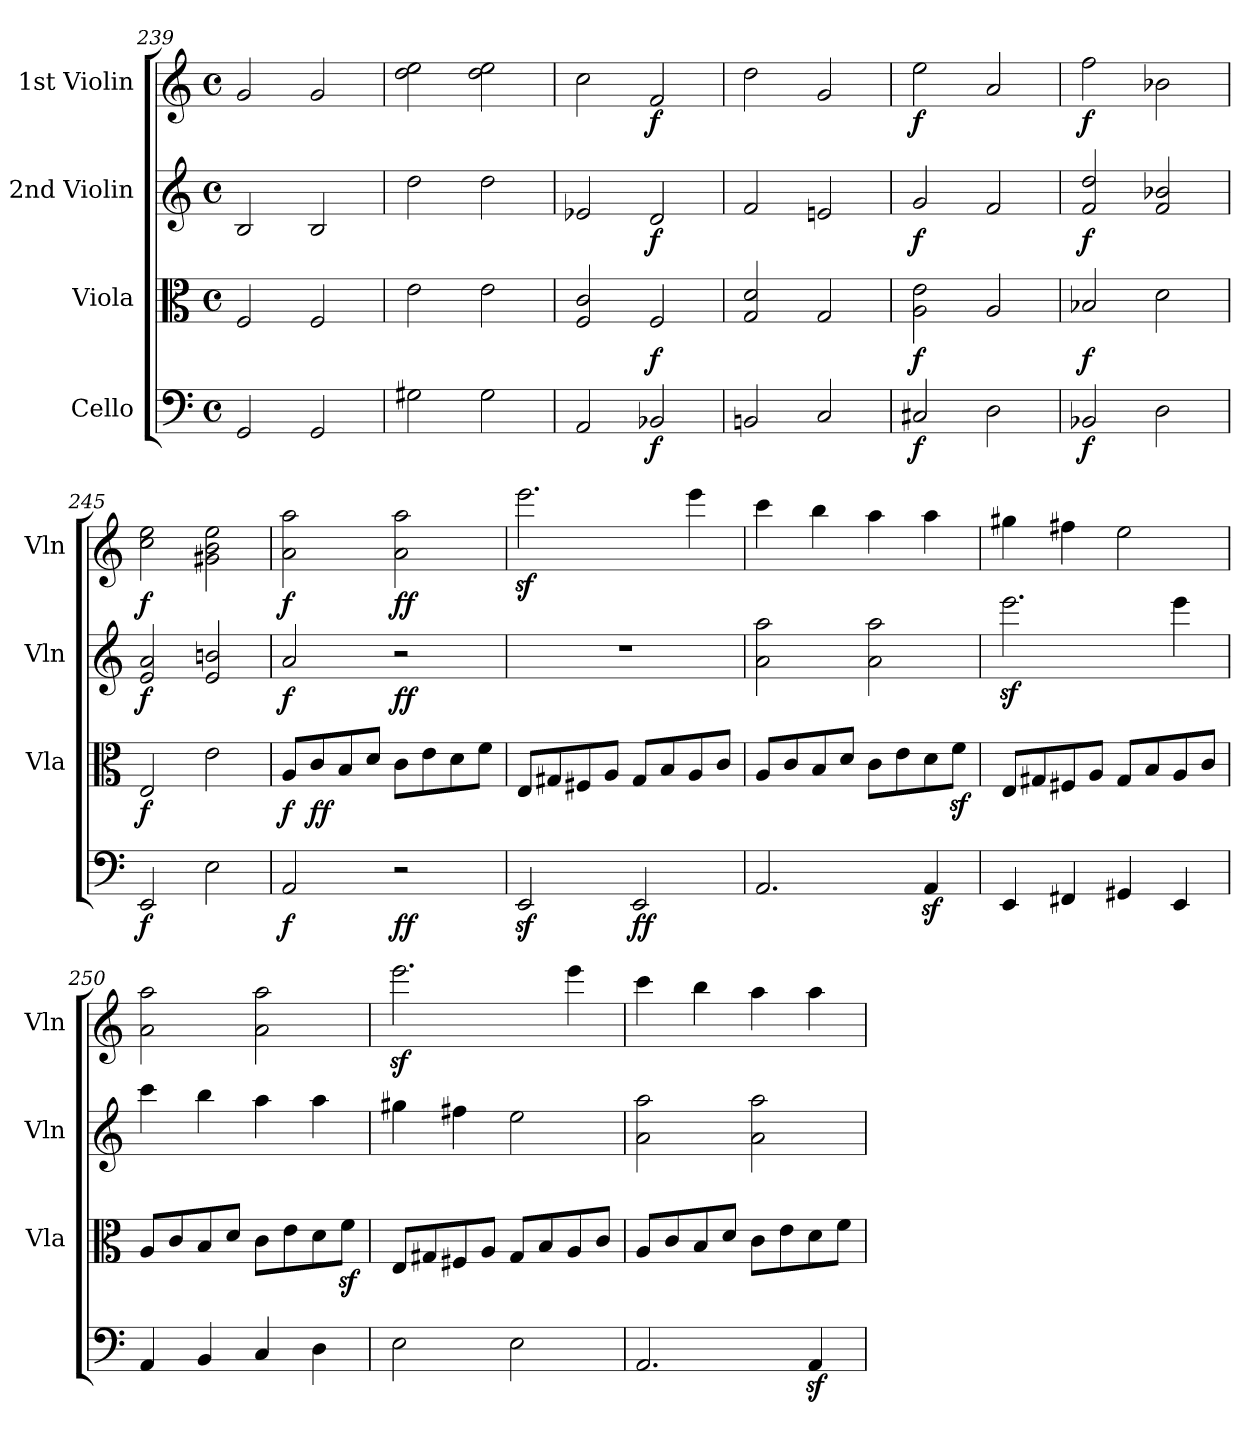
**kern	**dynam	**kern	**dynam	**kern	**dynam	**kern	**dynam
*part4	*part4	*part3	*part3	*part2	*part2	*part1	*part1
*staff4	*staff4	*staff3	*staff3	*staff2	*staff2	*staff1	*staff1
*I"Cello	*	*I"Viola	*	*I"2nd Violin	*	*I"1st Violin	*
*	*	*I'Vla	*	*I'Vln	*	*I'Vln	*
*clefF4	*	*clefC3	*	*clefG2	*	*clefG2	*
*k[]	*	*k[]	*	*k[]	*	*k[]	*
*C:	*	*C:	*	*C:	*	*C:	*
*M4/4	*	*M4/4	*	*M4/4	*	*M4/4	*
*met(c)	*	*met(c)	*	*met(c)	*	*met(c)	*
=239	=239	=239	=239	=239	=239	=239	=239
2GG/	.	2F/	.	2B/	.	2g/	.
2GG/	.	2F/	.	2B/	.	2g/	.
=240	=240	=240	=240	=240	=240	=240	=240
2G#X\	.	2e\	.	2dd\	.	2dd\ 2ee\	.
2G#\	.	2e\	.	2dd\	.	2dd\ 2ee\	.
=241	=241	=241	=241	=241	=241	=241	=241
2AA/	.	2F/ 2c/	.	2e-X/	.	2cc\	.
!	!LO:DY:b	!	!LO:DY:b	!	!LO:DY:b	!	!LO:DY:b
2BB-X/	f	2F/	f	2d/	f	2f/	f
=242	=242	=242	=242	=242	=242	=242	=242
2BBn/	.	2G/ 2d/	.	2f/	.	2dd\	.
2C/	.	2G/	.	2en/	.	2g/	.
=243	=243	=243	=243	=243	=243	=243	=243
!	!LO:DY:b	!	!LO:DY:b	!	!LO:DY:b	!	!LO:DY:b
2C#X/	f	2A\ 2e\	f	2g/	f	2ee\	f
2D\	.	2A/	.	2f/	.	2a/	.
=244	=244	=244	=244	=244	=244	=244	=244
!	!LO:DY:b	!	!LO:DY:b	!	!LO:DY:b	!	!LO:DY:b
2BB-X/	f	2B-X/	f	2f/ 2dd/	f	2ff\	f
2D\	.	2d\	.	2f/ 2b-X/	.	2b-X\	.
=245	=245	=245	=245	=245	=245	=245	=245
!	!LO:DY:b	!	!LO:DY:b	!	!LO:DY:b	!	!LO:DY:b
2EE/	f	2E/	f	2e/ 2a/	f	2cc\ 2ee\	f
2E\	.	2e\	.	2e/ 2bn/	.	2g#X\ 2b\ 2ee\	.
!!LO:LB:g=z
=246	=246	=246	=246	=246	=246	=246	=246
!	!LO:DY:b	!	!LO:DY:b	!	!LO:DY:b	!	!LO:DY:b
2AA/	f	8A/L	f	2a/	f	2a\ 2aa\	f
!	!	!	!LO:DY:b	!	!	!	!
.	.	8c/	ff	.	.	.	.
.	.	8B/	.	.	.	.	.
.	.	8d/J	.	.	.	.	.
!	!LO:DY:b	!	!	!	!LO:DY:b	!	!LO:DY:b
2r	ff	8c\L	.	2r	ff	2a\ 2aa\	ff
.	.	8e\	.	.	.	.	.
.	.	8d\	.	.	.	.	.
.	.	8f\J	.	.	.	.	.
=247	=247	=247	=247	=247	=247	=247	=247
2EEz>/	.	8E/L	.	1r	.	2.eeez<\	.
.	.	8G#X/	.	.	.	.	.
.	.	8F#X/	.	.	.	.	.
.	.	8A/J	.	.	.	.	.
!	!LO:DY:b	!	!	!	!	!	!
2EE/	ff	8G#/L	.	.	.	.	.
.	.	8B/	.	.	.	.	.
.	.	8A/	.	.	.	4eee\	.
.	.	8c/J	.	.	.	.	.
=248	=248	=248	=248	=248	=248	=248	=248
2.AA/	.	8A/L	.	2a\ 2aa\	.	4ccc\	.
.	.	8c/	.	.	.	.	.
.	.	8B/	.	.	.	4bb\	.
.	.	8d/J	.	.	.	.	.
.	.	8c\L	.	2a\ 2aa\	.	4aa\	.
.	.	8e\	.	.	.	.	.
4AAz</	.	8d\	.	.	.	4aa\	.
.	.	8fz<\J	.	.	.	.	.
=249	=249	=249	=249	=249	=249	=249	=249
4EE/	.	8E/L	.	2.eeez<\	.	4gg#X\	.
.	.	8G#X/	.	.	.	.	.
4FF#X/	.	8F#X/	.	.	.	4ff#X\	.
.	.	8A/J	.	.	.	.	.
4GG#X/	.	8G#/L	.	.	.	2ee\	.
.	.	8B/	.	.	.	.	.
4EE/	.	8A/	.	4eee\	.	.	.
.	.	8c/J	.	.	.	.	.
=250	=250	=250	=250	=250	=250	=250	=250
4AA/	.	8A/L	.	4ccc\	.	2a\ 2aa\	.
.	.	8c/	.	.	.	.	.
4BB/	.	8B/	.	4bb\	.	.	.
.	.	8d/J	.	.	.	.	.
4C/	.	8c\L	.	4aa\	.	2a\ 2aa\	.
.	.	8e\	.	.	.	.	.
4D\	.	8d\	.	4aa\	.	.	.
.	.	8fz<\J	.	.	.	.	.
=251	=251	=251	=251	=251	=251	=251	=251
2E\	.	8E/L	.	4gg#X\	.	2.eeez<\	.
.	.	8G#X/	.	.	.	.	.
.	.	8F#X/	.	4ff#X\	.	.	.
.	.	8A/J	.	.	.	.	.
2E\	.	8G#/L	.	2ee\	.	.	.
.	.	8B/	.	.	.	.	.
.	.	8A/	.	.	.	4eee\	.
.	.	8c/J	.	.	.	.	.
=252	=252	=252	=252	=252	=252	=252	=252
2.AA/	.	8A/L	.	2a\ 2aa\	.	4ccc\	.
.	.	8c/	.	.	.	.	.
.	.	8B/	.	.	.	4bb\	.
.	.	8d/J	.	.	.	.	.
.	.	8c\L	.	2a\ 2aa\	.	4aa\	.
.	.	8e\	.	.	.	.	.
4AAz>/	.	8d\	.	.	.	4aa\	.
.	.	8f\J	.	.	.	.	.
=	=	=	=	=	=	=	=
*-	*-	*-	*-	*-	*-	*-	*-
